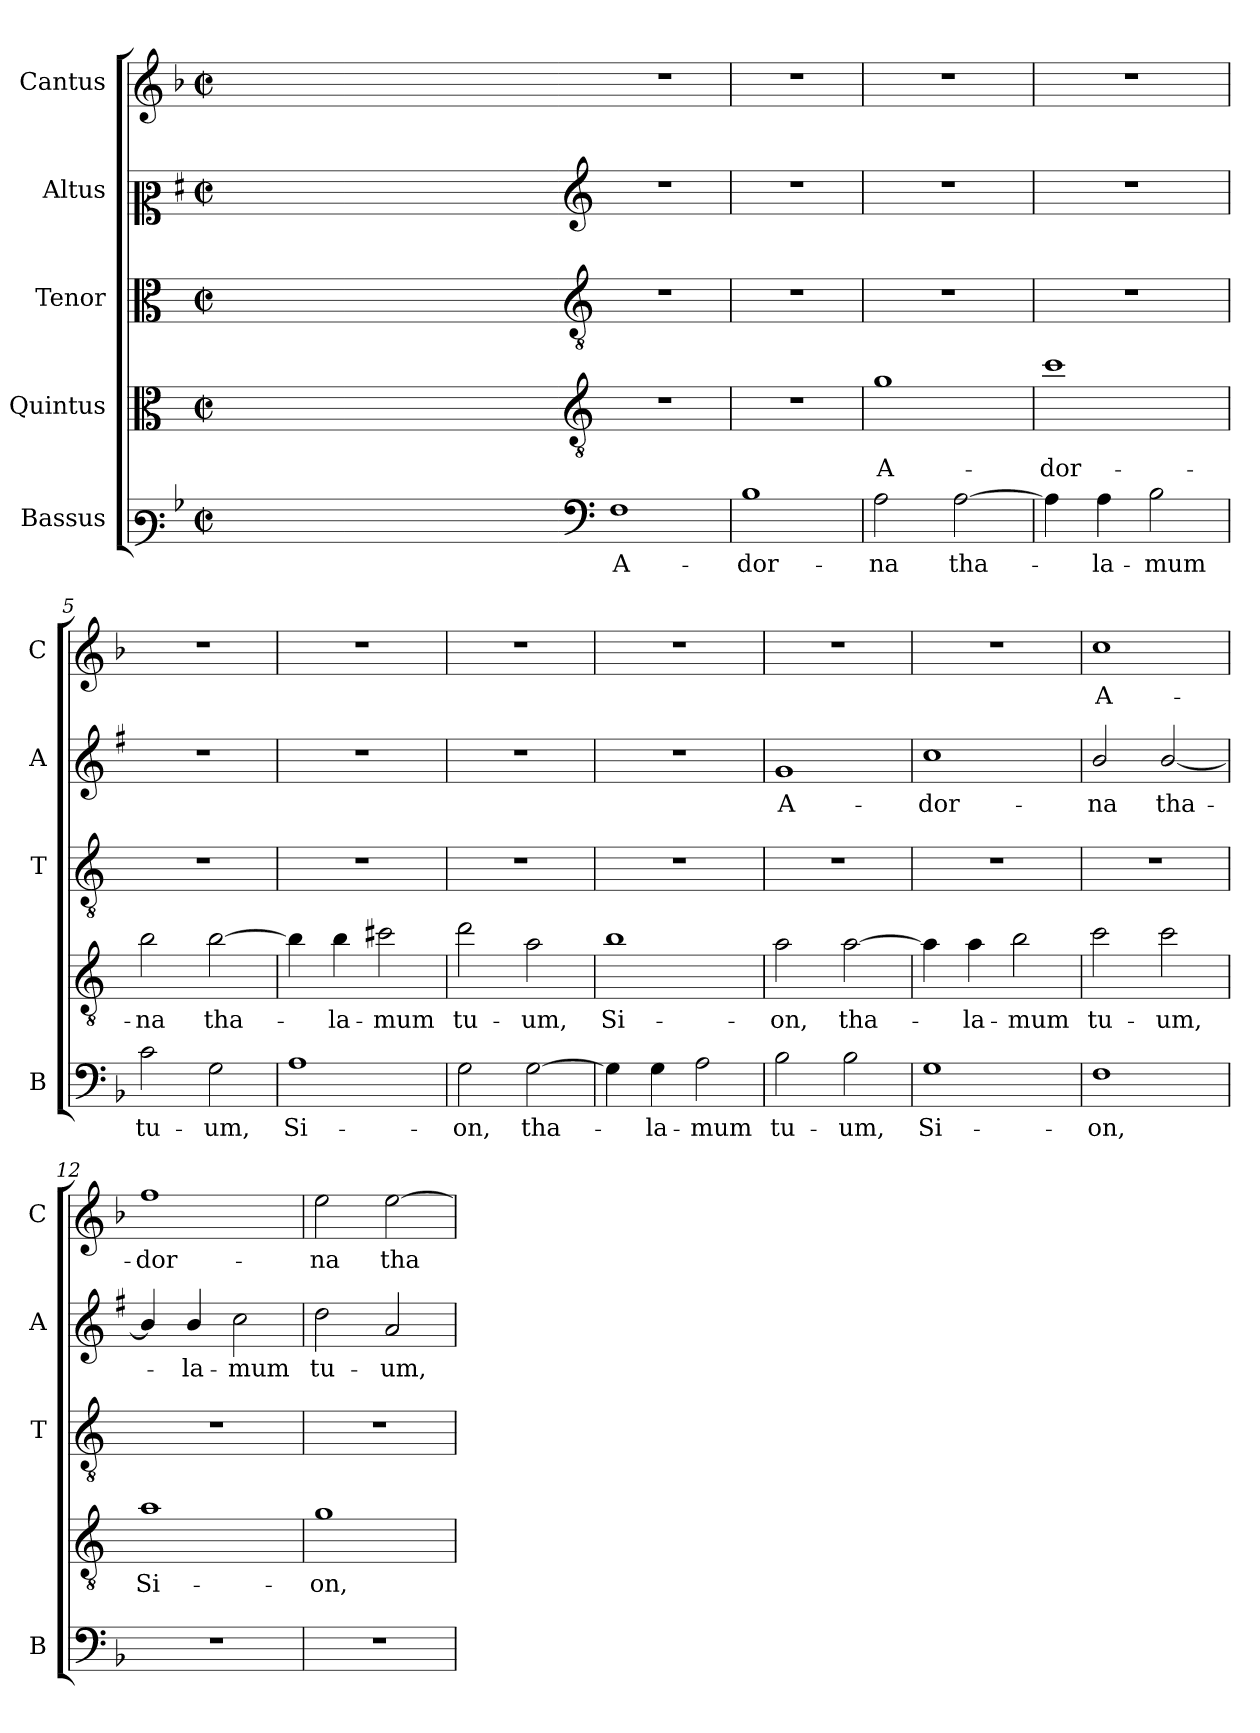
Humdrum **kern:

**kern	**text	**kern	**text	**kern	**kern	**text	**kern	**text
*part5	*part5	*part4	*part4	*part3	*part2	*part2	*part1	*part1
*staff5	*staff5	*staff4	*staff4	*staff3	*staff2	*staff2	*staff1	*staff1
*I"Bassus	*	*I"Quintus	*	*I"Tenor	*I"Altus	*	*I"Cantus	*
*I'B	*	*	*	*I'T	*I'A	*	*I'C	*
*clefF3	*	*clefC3	*	*clefC3	*clefC2	*	*clefG2	*
*	*	*ITrd4c7	*	*ITrd4c7	*ITrd1c2	*	*	*
*k[b-]	*	*k[b-]	*	*k[b-]	*k[b-]	*	*k[b-]	*
*F:	*	*F:	*	*F:	*F:	*	*F:	*
*M2/2	*	*M2/2	*	*M2/2	*M2/2	*	*M2/2	*
*met(c|)	*	*met(c|)	*	*met(c|)	*met(c|)	*	*met(c|)	*
=	=	=	=	=	=	=	=	=
1ryy	.	1ryy	.	1ryy	1ryy	.	1ryy	.
=1X-	=1X-	=1X-	=1X-	=1X-	=1X-	=1X-	=1X-	=1X-
4ryy	.	4ryy	.	4ryy	4ryy	.	4ryy	.
4ryy	.	4ryy	.	4ryy	4ryy	.	4ryy	.
4ryy	.	4ryy	.	4ryy	4ryy	.	4ryy	.
4ryy	.	4ryy	.	4ryy	4ryy	.	4ryy	.
=1-	=1-	=1-	=1-	=1-	=1-	=1-	=1-	=1-
*clefF4	*	*clefGv2	*	*clefGv2	*clefG2	*	*	*
!	!LO:LY:b	!	!	!	!	!	!	!
1F	A-	1r	.	1r	1r	.	1r	.
=2	=2	=2	=2	=2	=2	=2	=2	=2
!	!LO:LY:b	!	!	!	!	!	!	!
1B-	-dor-	1r	.	1r	1r	.	1r	.
=3	=3	=3	=3	=3	=3	=3	=3	=3
!	!LO:LY:b	!	!LO:LY:b	!	!	!	!	!
2A\	-na	1c	A-	1r	1r	.	1r	.
!	!LO:LY:b	!	!	!	!	!	!	!
[2A\	tha-	.	.	.	.	.	.	.
=4	=4	=4	=4	=4	=4	=4	=4	=4
!	!	!	!LO:LY:b	!	!	!	!	!
4A\]	.	1f	-dor-	1r	1r	.	1r	.
!	!LO:LY:b	!	!	!	!	!	!	!
4A\	-la-	.	.	.	.	.	.	.
!	!LO:LY:b	!	!	!	!	!	!	!
2B-\	-mum	.	.	.	.	.	.	.
=5	=5	=5	=5	=5	=5	=5	=5	=5
!	!LO:LY:b	!	!LO:LY:b	!	!	!	!	!
2c\	tu-	2e\	-na	1r	1r	.	1r	.
!	!LO:LY:b	!	!LO:LY:b	!	!	!	!	!
2G\	-um,	[2e\	tha-	.	.	.	.	.
=6	=6	=6	=6	=6	=6	=6	=6	=6
!	!LO:LY:b	!	!	!	!	!	!	!
1A	Si-	4e\]	.	1r	1r	.	1r	.
!	!	!	!LO:LY:b	!	!	!	!	!
.	.	4e\	-la-	.	.	.	.	.
!	!	!	!LO:LY:b	!	!	!	!	!
.	.	2f#X\	-mum	.	.	.	.	.
=7	=7	=7	=7	=7	=7	=7	=7	=7
!	!LO:LY:b	!	!LO:LY:b	!	!	!	!	!
2G\	-on,	2g\	tu-	1r	1r	.	1r	.
!	!LO:LY:b	!	!LO:LY:b	!	!	!	!	!
[2G\	tha-	2d\	-um,	.	.	.	.	.
!!LO:LB:g=z
=8	=8	=8	=8	=8	=8	=8	=8	=8
!	!	!	!LO:LY:b	!	!	!	!	!
4G\]	.	1e	Si-	1r	1r	.	1r	.
!	!LO:LY:b	!	!	!	!	!	!	!
4G\	-la-	.	.	.	.	.	.	.
!	!LO:LY:b	!	!	!	!	!	!	!
2A\	-mum	.	.	.	.	.	.	.
=9	=9	=9	=9	=9	=9	=9	=9	=9
!	!LO:LY:b	!	!LO:LY:b	!	!	!LO:LY:b	!	!
2B-\	tu-	2d\	-on,	1r	1f	A-	1r	.
!	!LO:LY:b	!	!LO:LY:b	!	!	!	!	!
2B-\	-um,	[2d\	tha-	.	.	.	.	.
=10	=10	=10	=10	=10	=10	=10	=10	=10
!	!LO:LY:b	!	!	!	!	!LO:LY:b	!	!
1G	Si-	4d\]	.	1r	1b-	-dor-	1r	.
!	!	!	!LO:LY:b	!	!	!	!	!
.	.	4d\	-la-	.	.	.	.	.
!	!	!	!LO:LY:b	!	!	!	!	!
.	.	2e\	-mum	.	.	.	.	.
=11	=11	=11	=11	=11	=11	=11	=11	=11
!	!LO:LY:b	!	!LO:LY:b	!	!	!LO:LY:b	!	!LO:LY:b
1F	-on,	2f\	tu-	1r	2a/	-na	1cc	A-
!	!	!	!LO:LY:b	!	!	!LO:LY:b	!	!
.	.	2f\	-um,	.	[2a/	tha-	.	.
=12	=12	=12	=12	=12	=12	=12	=12	=12
!	!	!	!LO:LY:b	!	!	!	!	!LO:LY:b
1r	.	1d	Si-	1r	4a/]	.	1ff	-dor-
!	!	!	!	!	!	!LO:LY:b	!	!
.	.	.	.	.	4a/	-la-	.	.
!	!	!	!	!	!	!LO:LY:b	!	!
.	.	.	.	.	2b-\	-mum	.	.
=13	=13	=13	=13	=13	=13	=13	=13	=13
!	!	!	!LO:LY:b	!	!	!LO:LY:b	!	!LO:LY:b
1r	.	1c	-on,	1r	2cc\	tu-	2ee\	-na
!	!	!	!	!	!	!LO:LY:b	!	!LO:LY:b
.	.	.	.	.	2g/	-um,	[2ee\	tha-
=	=	=	=	=	=	=	=	=
*-	*-	*-	*-	*-	*-	*-	*-	*-
